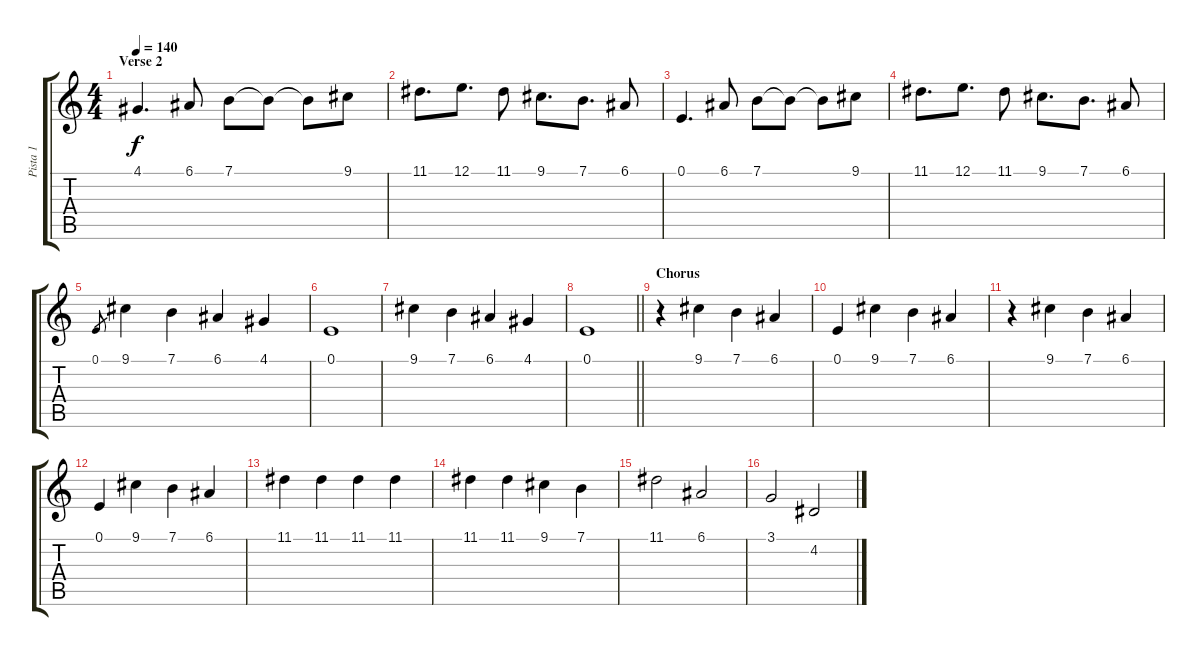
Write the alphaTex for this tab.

\track ("Pista 1" "Pista 1") {instrument recorder}
\staff {score tabs}
\tuning (E4 B3 G3 D3 A2 E2) {hide}
\ts (4 4)
\section ("" "Verse 2")
\tempo 140
\clef g2
\ks c
4.1.4{d dy f} 6.1.8 7.1.8 7.1{t}.8 7.1{t}.8 9.1.8 |
11.1.8{d} 12.1.8{d} 11.1.8 9.1.8{d} 7.1.8{d} 6.1.8 |
0.1.4{d} 6.1.8 7.1.8 7.1{t}.8 7.1{t}.8 9.1.8 |
11.1.8{d} 12.1.8{d} 11.1.8 9.1.8{d} 7.1.8{d} 6.1.8 |
0.1.8{gr} 9.1.4 7.1.4 6.1.4 4.1.4 |
0.1.1 |
9.1.4 7.1.4 6.1.4 4.1.4 |
\barLineRight lightlight
0.1.1 |
\section ("" "Chorus")
r.4 9.1.4 7.1.4 6.1.4 |
0.1.4 9.1.4 7.1.4 6.1.4 |
r.4 9.1.4 7.1.4 6.1.4 |
0.1.4 9.1.4 7.1.4 6.1.4 |
11.1.4 11.1.4 11.1.4 11.1.4 |
11.1.4 11.1.4 9.1.4 7.1.4 |
11.1.2 6.1.2 |
3.1.2 4.2.2
